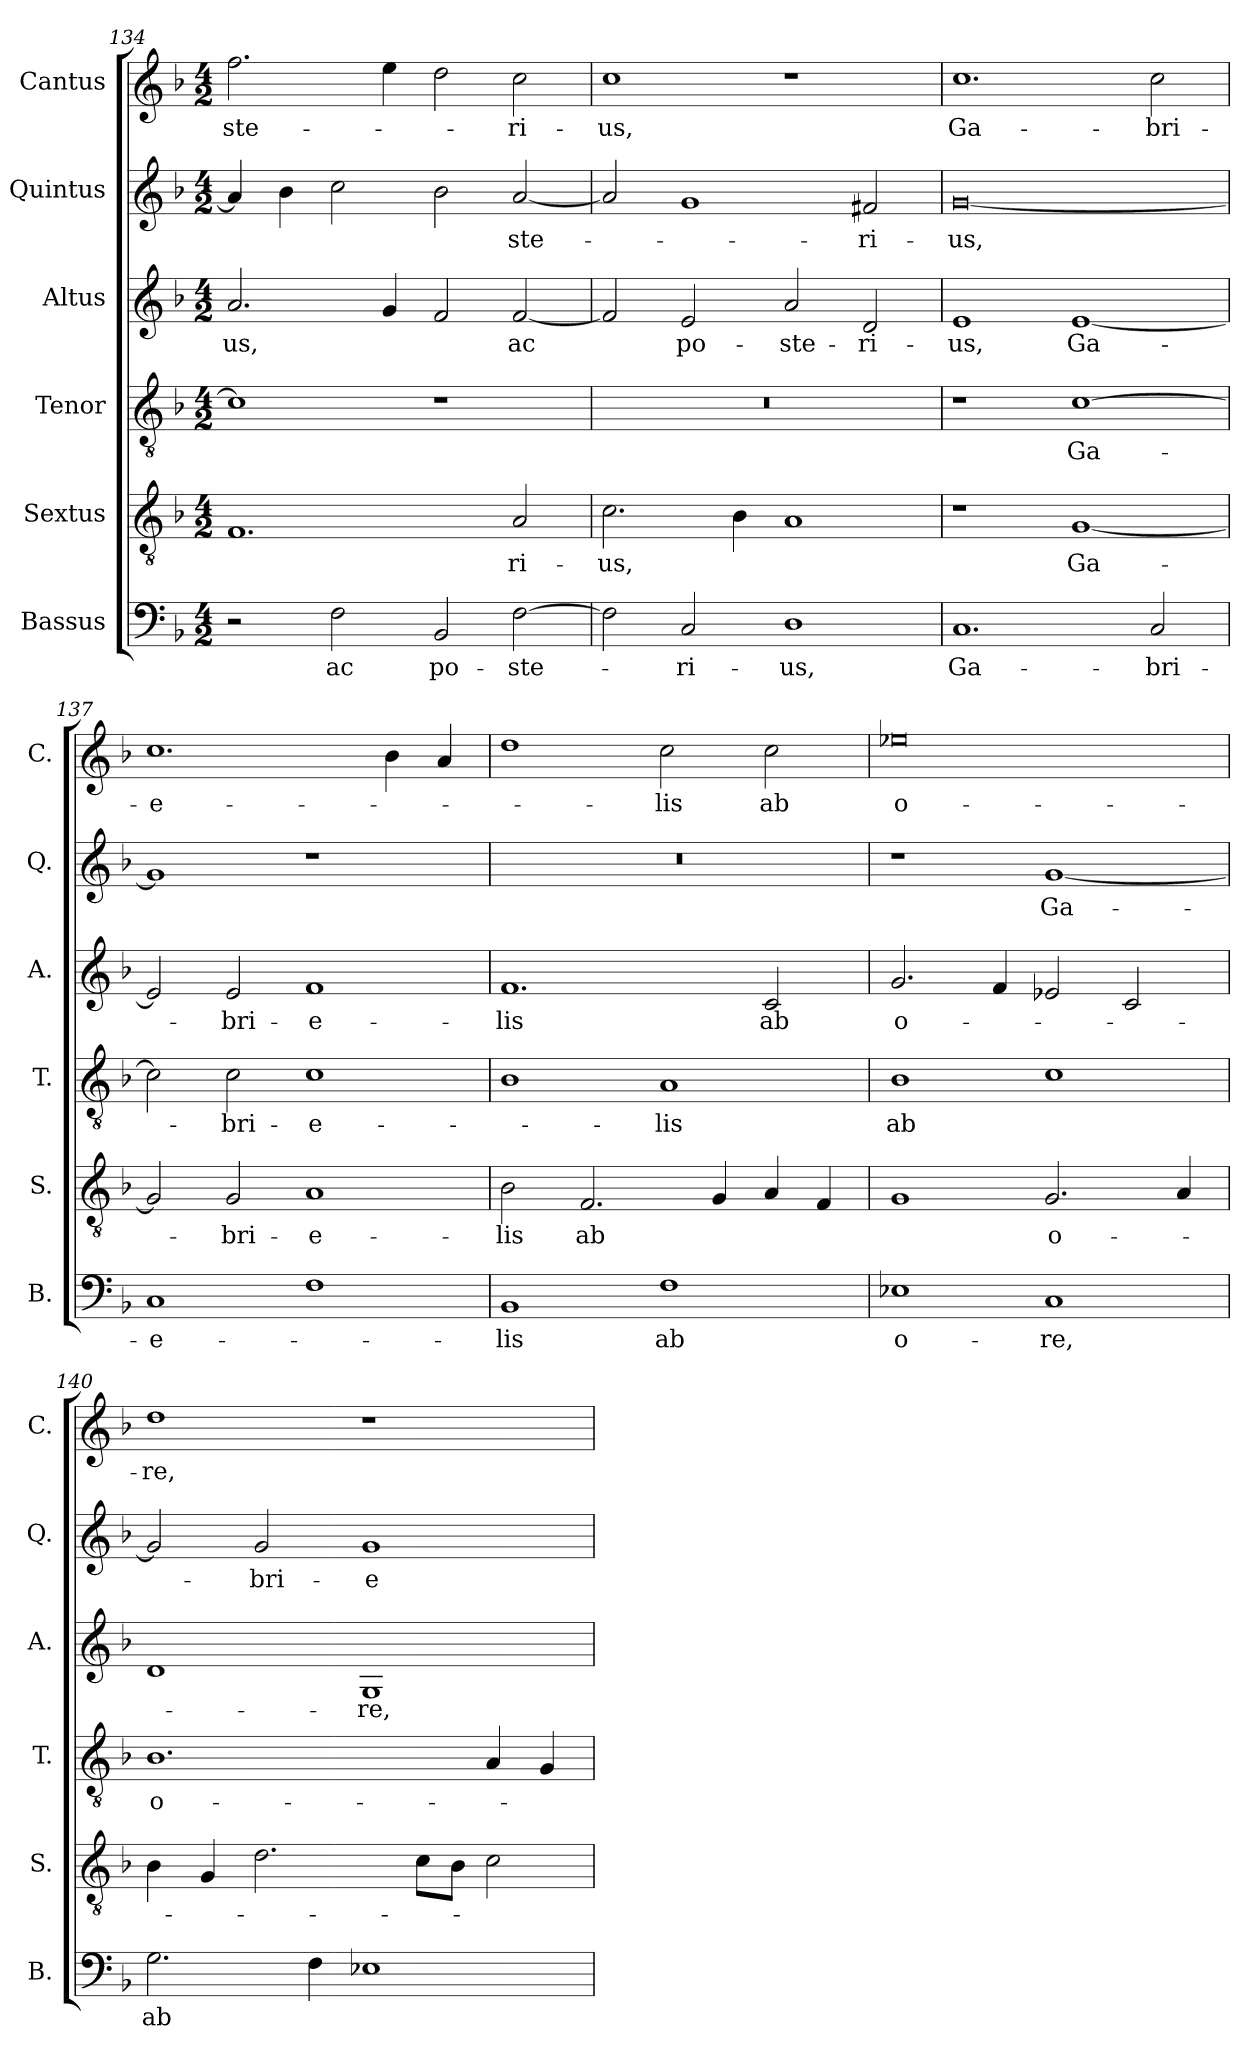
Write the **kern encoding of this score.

**kern	**text	**kern	**text	**kern	**text	**kern	**text	**kern	**text	**kern	**text
*part6	*part6	*part5	*part5	*part4	*part4	*part3	*part3	*part2	*part2	*part1	*part1
*staff6	*staff6	*staff5	*staff5	*staff4	*staff4	*staff3	*staff3	*staff2	*staff2	*staff1	*staff1
*I"Bassus	*	*I"Sextus	*	*I"Tenor	*	*I"Altus	*	*I"Quintus	*	*I"Cantus	*
*I'B.	*	*I'S.	*	*I'T.	*	*I'A.	*	*I'Q.	*	*I'C.	*
*clefF4	*	*clefGv2	*	*clefGv2	*	*clefG2	*	*clefG2	*	*clefG2	*
*k[b-]	*	*k[b-]	*	*k[b-]	*	*k[b-]	*	*k[b-]	*	*k[b-]	*
*M4/2	*	*M4/2	*	*M4/2	*	*M4/2	*	*M4/2	*	*M4/2	*
=134	=134	=134	=134	=134	=134	=134	=134	=134	=134	=134	=134
2r	.	1.F	.	1c]	.	2.a/	-us,	4a/]	.	2.ff\	-ste-
.	.	.	.	.	.	.	.	4b-\	.	.	.
2F\	ac	.	.	.	.	.	.	2cc\	.	.	.
.	.	.	.	.	.	4g/	.	.	.	4ee\	.
2BB-/	po-	.	.	1r	.	2f/	.	2b-\	.	2dd\	.
[2F\	-ste-	2A/	-ri-	.	.	[2f/	ac	[2a/	ste-	2cc\	-ri-
=135	=135	=135	=135	=135	=135	=135	=135	=135	=135	=135	=135
2F\]	.	2.c\	-us,	0r	.	2f/]	.	2a/]	.	1cc	-us,
2C/	-ri-	.	.	.	.	2e/	po-	1g	.	.	.
.	.	4B-\	.	.	.	.	.	.	.	.	.
1D	-us,	1A	.	.	.	2a/	-ste-	.	.	1r	.
.	.	.	.	.	.	2d/	-ri-	2f#X/	-ri-	.	.
=136	=136	=136	=136	=136	=136	=136	=136	=136	=136	=136	=136
1.C	Ga-	1r	.	1r	.	1e	-us,	[0g	-us,	1.cc	Ga-
.	.	[1G	Ga-	[1c	Ga-	[1e	Ga-	.	.	.	.
2C/	-bri-	.	.	.	.	.	.	.	.	2cc\	-bri-
=137	=137	=137	=137	=137	=137	=137	=137	=137	=137	=137	=137
1C	-e-	2G/]	.	2c\]	.	2e/]	.	1g]	.	1.cc	-e-
.	.	2G/	-bri-	2c\	-bri-	2e/	-bri-	.	.	.	.
1F	.	1A	-e-	1c	-e-	1f	-e-	1r	.	.	.
.	.	.	.	.	.	.	.	.	.	4b-\	.
.	.	.	.	.	.	.	.	.	.	4a/	.
=138	=138	=138	=138	=138	=138	=138	=138	=138	=138	=138	=138
1BB-	-lis	2B-\	-lis	1B-	.	1.f	-lis	0r	.	1dd	.
.	.	2.F/	ab	.	.	.	.	.	.	.	.
1F	ab	.	.	1A	-lis	.	.	.	.	2cc\	-lis
.	.	4G/	.	.	.	.	.	.	.	.	.
.	.	4A/	.	.	.	2c/	ab	.	.	2cc\	ab
.	.	4F/	.	.	.	.	.	.	.	.	.
=139	=139	=139	=139	=139	=139	=139	=139	=139	=139	=139	=139
1E-X	o-	1G	.	1B-	ab	2.g/	o-	1r	.	0ee-X	o-
.	.	.	.	.	.	4f/	.	.	.	.	.
1C	-re,	2.G/	o-	1c	.	2e-X/	.	[1g	Ga-	.	.
.	.	.	.	.	.	2c/	.	.	.	.	.
.	.	4A/	.	.	.	.	.	.	.	.	.
!!LO:LB:g=z
=140	=140	=140	=140	=140	=140	=140	=140	=140	=140	=140	=140
2.G\	ab	4B-\	.	1.B-	o-	1d	.	2g/]	.	1dd	-re,
.	.	4G/	.	.	.	.	.	.	.	.	.
.	.	2.d\	.	.	.	.	.	2g/	-bri-	.	.
4F\	.	.	.	.	.	.	.	.	.	.	.
1E-X	.	.	.	.	.	1G	-re,	1g	-e-	1r	.
.	.	8c\L	.	.	.	.	.	.	.	.	.
.	.	8B-\J	.	.	.	.	.	.	.	.	.
.	.	2c\	.	4A/	.	.	.	.	.	.	.
.	.	.	.	4G/	.	.	.	.	.	.	.
=	=	=	=	=	=	=	=	=	=	=	=
*-	*-	*-	*-	*-	*-	*-	*-	*-	*-	*-	*-
